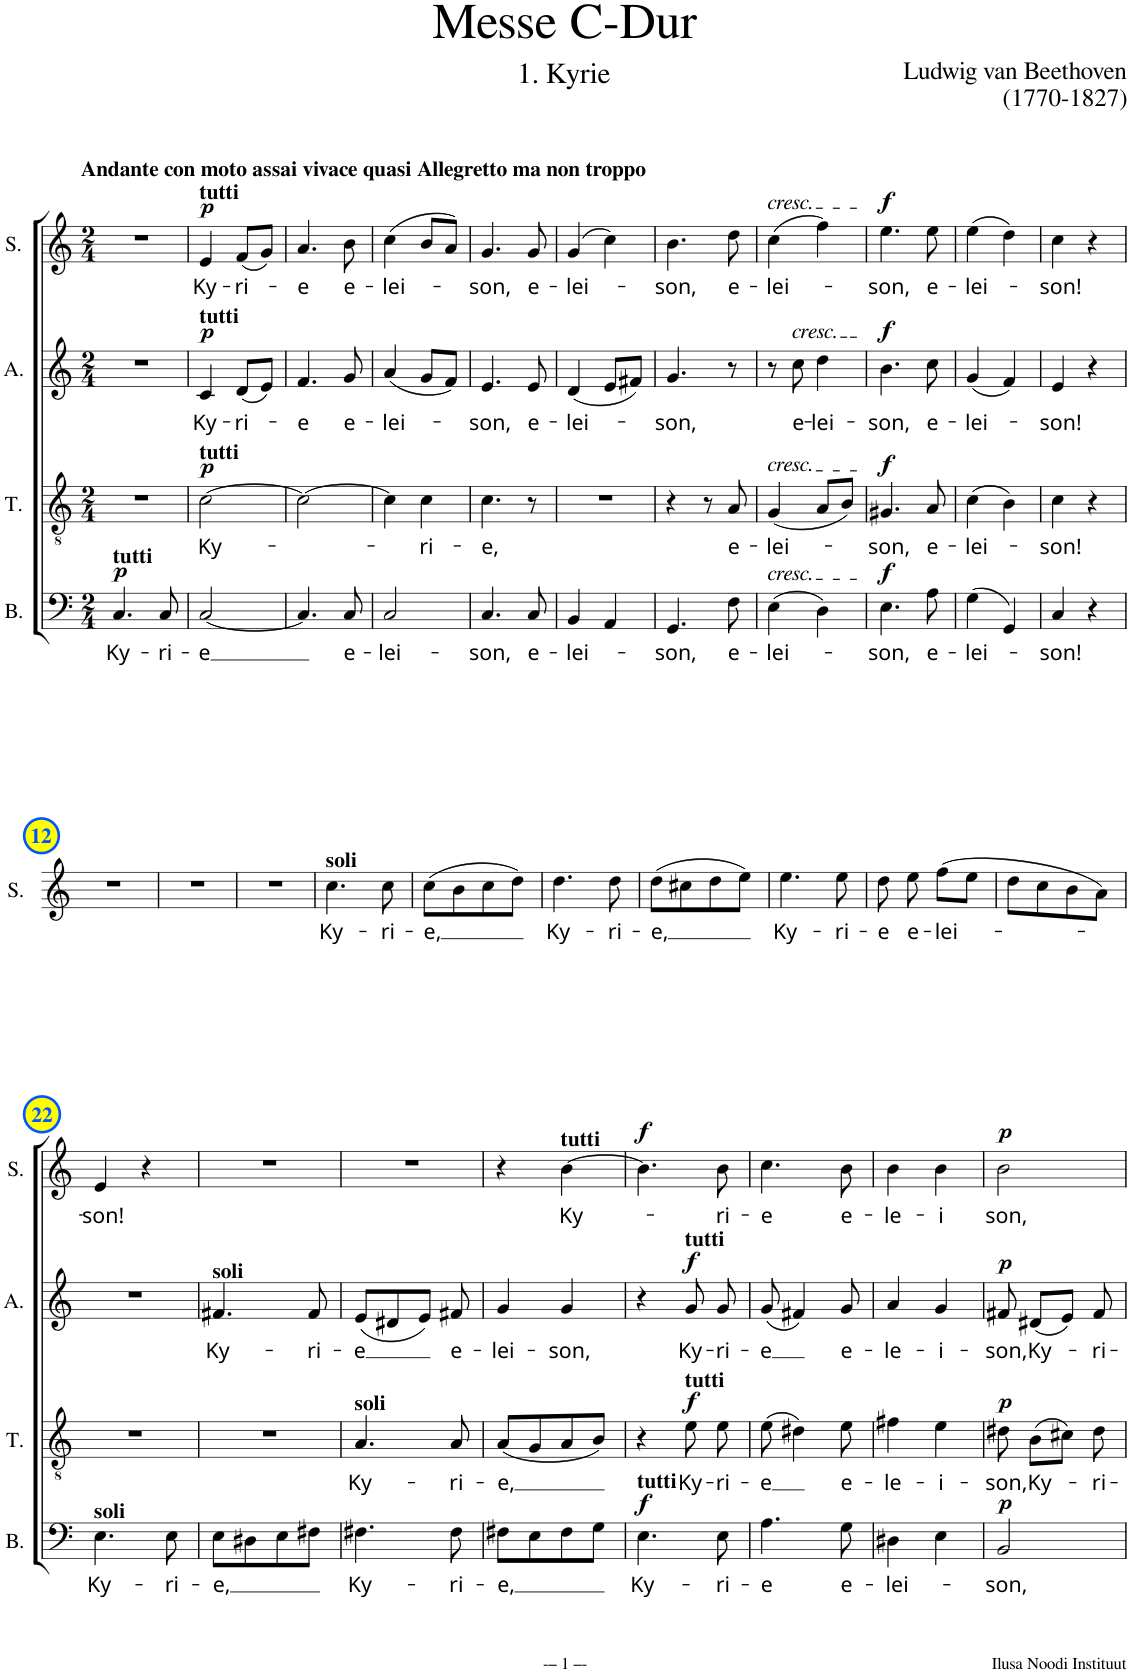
**kern	**text	**dynam	**kern	**text	**dynam	**kern	**text	**dynam	**kern	**text	**dynam
*part4	*part4	*part4	*part3	*part3	*part3	*part2	*part2	*part2	*part1	*part1	*part1
*staff4	*staff4	*staff4	*staff3	*staff3	*staff3	*staff2	*staff2	*staff2	*staff1	*staff1	*staff1
*I"B.	*	*	*I"T.	*	*	*I"A.	*	*	*I"S.	*	*
*I'B.	*	*	*I'T.	*	*	*I'A.	*	*	*I'S.	*	*
*clefF4	*	*	*clefGv2	*	*	*clefG2	*	*	*clefG2	*	*
*k[]	*	*	*k[]	*	*	*k[]	*	*	*k[]	*	*
*M2/4	*	*	*M2/4	*	*	*M2/4	*	*	*M2/4	*	*
=1	=1	=1	=1	=1	=1	=1	=1	=1	=1	=1	=1
!LO:TX:a:B:t=tutti	!	!	!	!	!	!	!	!	!	!	!
!	!LO:LY:b	!LO:DY:a	!	!	!	!	!	!	!	!	!
4.C/	Ky-	p	2r	.	.	2r	.	.	2r	.	.
!	!LO:LY:b	!	!	!	!	!	!	!	!	!	!
8C/	-ri-	.	.	.	.	.	.	.	.	.	.
=2	=2	=2	=2	=2	=2	=2	=2	=2	=2	=2	=2
!	!	!	!	!	!	!	!	!	!LO:TX:a:B:t=tutti	!	!
!	!	!	!	!	!	!LO:TX:a:B:t=tutti	!	!	!	!	!
!	!	!	!LO:TX:a:B:t=tutti	!	!	!	!	!	!	!	!
!	!LO:LY:b	!	!	!LO:LY:b	!LO:DY:a	!	!LO:LY:b	!LO:DY:a	!	!LO:LY:b	!LO:DY:a
[2C/	-e	.	[2c\	Ky-	p	4c/	Ky-	p	4e/	Ky-	p
!	!	!	!	!	!	!	!LO:LY:b	!	!	!LO:LY:b	!
.	.	.	.	.	.	(8d/L	-ri-	.	(8f/L	-ri-	.
.	.	.	.	.	.	8e/J)	.	.	8g/J)	.	.
=3	=3	=3	=3	=3	=3	=3	=3	=3	=3	=3	=3
!	!	!	!	!	!	!	!LO:LY:b	!	!	!LO:LY:b	!
4.C/]	.	.	2c\_	.	.	4.f/	-e	.	4.a/	-e	.
!	!LO:LY:b	!	!	!	!	!	!LO:LY:b	!	!	!LO:LY:b	!
8C/	e-	.	.	.	.	8g/	e-	.	8b\	e-	.
=4	=4	=4	=4	=4	=4	=4	=4	=4	=4	=4	=4
!	!LO:LY:b	!	!	!	!	!	!LO:LY:b	!	!	!LO:LY:b	!
2C/	-lei-	.	4c\]	.	.	(4a/	-lei-	.	(4cc\	-lei-	.
!	!	!	!	!LO:LY:b	!	!	!	!	!	!	!
.	.	.	4c\	-ri-	.	8g/L	.	.	8b/L	.	.
.	.	.	.	.	.	8f/J)	.	.	8a/J)	.	.
=5	=5	=5	=5	=5	=5	=5	=5	=5	=5	=5	=5
!	!LO:LY:b	!	!	!LO:LY:b	!	!	!LO:LY:b	!	!	!LO:LY:b	!
4.C/	-son,	.	4.c\	-e,	.	4.e/	-son,	.	4.g/	-son,	.
!	!LO:LY:b	!	!	!	!	!	!LO:LY:b	!	!	!LO:LY:b	!
8C/	e-	.	8r	.	.	8e/	e-	.	8g/	e-	.
=6	=6	=6	=6	=6	=6	=6	=6	=6	=6	=6	=6
!	!LO:LY:b	!	!	!	!	!	!LO:LY:b	!	!	!LO:LY:b	!
4BB/	-lei-	.	2r	.	.	(4d/	-lei-	.	(4g/	-lei-	.
4AA/	.	.	.	.	.	8e/L	.	.	4cc\)	.	.
.	.	.	.	.	.	8f#X/J)	.	.	.	.	.
=7	=7	=7	=7	=7	=7	=7	=7	=7	=7	=7	=7
!	!LO:LY:b	!	!	!	!	!	!LO:LY:b	!	!	!LO:LY:b	!
4.GG/	-son,	.	4r	.	.	4.g/	-son,	.	4.b\	-son,	.
.	.	.	8r	.	.	.	.	.	.	.	.
!	!LO:LY:b	!	!	!LO:LY:b	!	!	!	!	!	!LO:LY:b	!
8F\	e-	.	8A/	e-	.	8r	.	.	8dd\	e-	.
=8	=8	=8	=8	=8	=8	=8	=8	=8	=8	=8	=8
!	!	!	!	!	!	!	!	!	!LO:TX:a:i:t=cresc.	!	!
!	!	!	!LO:TX:a:i:t=cresc.	!	!	!	!	!	!	!	!
!LO:TX:a:i:t=cresc.	!	!	!	!	!	!	!	!	!	!	!
!	!LO:LY:b	!	!	!LO:LY:b	!	!	!	!	!	!LO:LY:b	!
(4E\	-lei-	.	(4G/	-lei-	.	8r	.	.	(4cc\	-lei-	.
!	!	!	!	!	!	!LO:TX:a:i:t=cresc.	!	!	!	!	!
!	!	!	!	!	!	!	!LO:LY:b	!	!	!	!
.	.	.	.	.	.	8cc\	e-	.	.	.	.
!	!	!	!	!	!	!	!LO:LY:b	!	!	!	!
4D\)	.	.	8A/L	.	.	4dd\	-lei-	.	4ff\)	.	.
.	.	.	8B/J)	.	.	.	.	.	.	.	.
=9	=9	=9	=9	=9	=9	=9	=9	=9	=9	=9	=9
!	!LO:LY:b	!LO:DY:a	!	!LO:LY:b	!LO:DY:a	!	!LO:LY:b	!LO:DY:a	!	!LO:LY:b	!LO:DY:a
4.E\	-son,	f	4.G#X/	-son,	f	4.b\	-son,	f	4.ee\	-son,	f
!	!LO:LY:b	!	!	!LO:LY:b	!	!	!LO:LY:b	!	!	!LO:LY:b	!
8A\	e-	.	8A/	e-	.	8cc\	e-	.	8ee\	e-	.
=10	=10	=10	=10	=10	=10	=10	=10	=10	=10	=10	=10
!	!LO:LY:b	!	!	!LO:LY:b	!	!	!LO:LY:b	!	!	!LO:LY:b	!
(4G\	-lei-	.	(4c\	-lei-	.	(4g/	-lei-	.	(4ee\	-lei-	.
4GG/)	.	.	4B\)	.	.	4f/)	.	.	4dd\)	.	.
=11	=11	=11	=11	=11	=11	=11	=11	=11	=11	=11	=11
!	!LO:LY:b	!	!	!LO:LY:b	!	!	!LO:LY:b	!	!	!LO:LY:b	!
4C/	-son!	.	4c\	-son!	.	4e/	-son!	.	4cc\	-son!	.
4r	.	.	4r	.	.	4r	.	.	4r	.	.
!!LO:LB:g=z
=12	=12	=12	=12	=12	=12	=12	=12	=12	=12	=12	=12
2r	.	.	2r	.	.	2r	.	.	2r	.	.
=13	=13	=13	=13	=13	=13	=13	=13	=13	=13	=13	=13
2r	.	.	2r	.	.	2r	.	.	2r	.	.
=14	=14	=14	=14	=14	=14	=14	=14	=14	=14	=14	=14
2r	.	.	2r	.	.	2r	.	.	2r	.	.
=15	=15	=15	=15	=15	=15	=15	=15	=15	=15	=15	=15
!	!	!	!	!	!	!	!	!	!LO:TX:a:B:t=soli	!	!
!	!	!	!	!	!	!	!	!	!	!LO:LY:b	!
2r	.	.	2r	.	.	2r	.	.	4.cc\	Ky-	.
!	!	!	!	!	!	!	!	!	!	!LO:LY:b	!
.	.	.	.	.	.	.	.	.	8cc\	-ri-	.
=16	=16	=16	=16	=16	=16	=16	=16	=16	=16	=16	=16
!	!	!	!	!	!	!	!	!	!	!LO:LY:b	!
2r	.	.	2r	.	.	2r	.	.	(8cc\L	-e,	.
.	.	.	.	.	.	.	.	.	8b\	.	.
.	.	.	.	.	.	.	.	.	8cc\	.	.
.	.	.	.	.	.	.	.	.	8dd\J)	.	.
=17	=17	=17	=17	=17	=17	=17	=17	=17	=17	=17	=17
!	!	!	!	!	!	!	!	!	!	!LO:LY:b	!
2r	.	.	2r	.	.	2r	.	.	4.dd\	Ky-	.
!	!	!	!	!	!	!	!	!	!	!LO:LY:b	!
.	.	.	.	.	.	.	.	.	8dd\	-ri-	.
=18	=18	=18	=18	=18	=18	=18	=18	=18	=18	=18	=18
!	!	!	!	!	!	!	!	!	!	!LO:LY:b	!
2r	.	.	2r	.	.	2r	.	.	(8dd\L	-e,	.
.	.	.	.	.	.	.	.	.	8cc#X\	.	.
.	.	.	.	.	.	.	.	.	8dd\	.	.
.	.	.	.	.	.	.	.	.	8ee\J)	.	.
=19	=19	=19	=19	=19	=19	=19	=19	=19	=19	=19	=19
!	!	!	!	!	!	!	!	!	!	!LO:LY:b	!
2r	.	.	2r	.	.	2r	.	.	4.ee\	Ky-	.
!	!	!	!	!	!	!	!	!	!	!LO:LY:b	!
.	.	.	.	.	.	.	.	.	8ee\	-ri-	.
=20	=20	=20	=20	=20	=20	=20	=20	=20	=20	=20	=20
!	!	!	!	!	!	!	!	!	!	!LO:LY:b	!
2r	.	.	2r	.	.	2r	.	.	8dd\	-e	.
!	!	!	!	!	!	!	!	!	!	!LO:LY:b	!
.	.	.	.	.	.	.	.	.	8ee\	e-	.
!	!	!	!	!	!	!	!	!	!	!LO:LY:b	!
.	.	.	.	.	.	.	.	.	(8ff\L	-lei-	.
.	.	.	.	.	.	.	.	.	8ee\J	.	.
=21	=21	=21	=21	=21	=21	=21	=21	=21	=21	=21	=21
2r	.	.	2r	.	.	2r	.	.	8dd\L	.	.
.	.	.	.	.	.	.	.	.	8cc\	.	.
.	.	.	.	.	.	.	.	.	8b\	.	.
.	.	.	.	.	.	.	.	.	8a\J)	.	.
!!LO:LB:g=z
=22	=22	=22	=22	=22	=22	=22	=22	=22	=22	=22	=22
!LO:TX:a:B:t=soli	!	!	!	!	!	!	!	!	!	!	!
!	!LO:LY:b	!	!	!	!	!	!	!	!	!LO:LY:b	!
4.E\	Ky-	.	2r	.	.	2r	.	.	4e/	-son!	.
.	.	.	.	.	.	.	.	.	4r	.	.
!	!LO:LY:b	!	!	!	!	!	!	!	!	!	!
8E\	-ri-	.	.	.	.	.	.	.	.	.	.
=23	=23	=23	=23	=23	=23	=23	=23	=23	=23	=23	=23
!	!	!	!	!	!	!LO:TX:a:B:t=soli	!	!	!	!	!
!	!LO:LY:b	!	!	!	!	!	!LO:LY:b	!	!	!	!
8E\L	-e,	.	2r	.	.	4.f#X/	Ky-	.	2r	.	.
8D#X\	.	.	.	.	.	.	.	.	.	.	.
8E\	.	.	.	.	.	.	.	.	.	.	.
!	!	!	!	!	!	!	!LO:LY:b	!	!	!	!
8F#X\J	.	.	.	.	.	8f#/	-ri-	.	.	.	.
=24	=24	=24	=24	=24	=24	=24	=24	=24	=24	=24	=24
!	!	!	!LO:TX:a:B:t=soli	!	!	!	!	!	!	!	!
!	!LO:LY:b	!	!	!LO:LY:b	!	!	!LO:LY:b	!	!	!	!
4.F#X\	Ky-	.	4.A/	Ky-	.	(8e/L	-e	.	2r	.	.
.	.	.	.	.	.	8d#X/	.	.	.	.	.
.	.	.	.	.	.	8e/J)	.	.	.	.	.
!	!LO:LY:b	!	!	!LO:LY:b	!	!	!LO:LY:b	!	!	!	!
8F#\	-ri-	.	8A/	-ri-	.	8f#X/	e-	.	.	.	.
=25	=25	=25	=25	=25	=25	=25	=25	=25	=25	=25	=25
!	!LO:LY:b	!	!	!LO:LY:b	!	!	!LO:LY:b	!	!	!	!
8F#X\L	-e,	.	(8A/L	-e,	.	4g/	-lei-	.	4r	.	.
8E\	.	.	8G/	.	.	.	.	.	.	.	.
!	!	!	!	!	!	!	!	!	!LO:TX:a:B:t=tutti	!	!
!	!	!	!	!	!	!	!LO:LY:b	!	!	!LO:LY:b	!
8F#\	.	.	8A/	.	.	4g/	-son,	.	[4b\	Ky-	.
8G\J	.	.	8B/J)	.	.	.	.	.	.	.	.
=26	=26	=26	=26	=26	=26	=26	=26	=26	=26	=26	=26
!LO:TX:a:B:t=tutti	!	!	!	!	!	!	!	!	!	!	!
!	!LO:LY:b	!LO:DY:a	!	!	!	!	!	!	!	!	!LO:DY:a
4.E\	Ky-	f	4r	.	.	4r	.	.	4.b\]	.	f
!	!	!	!	!	!	!LO:TX:a:B:t=tutti	!	!	!	!	!
!	!	!	!LO:TX:a:B:t=tutti	!	!	!	!	!	!	!	!
!	!	!	!	!LO:LY:b	!LO:DY:a	!	!LO:LY:b	!LO:DY:a	!	!	!
.	.	.	8e\	Ky-	f	8g/	Ky-	f	.	.	.
!	!LO:LY:b	!	!	!LO:LY:b	!	!	!LO:LY:b	!	!	!LO:LY:b	!
8E\	-ri-	.	8e\	-ri-	.	8g/	-ri-	.	8b\	-ri-	.
=27	=27	=27	=27	=27	=27	=27	=27	=27	=27	=27	=27
!	!LO:LY:b	!	!	!LO:LY:b	!	!	!LO:LY:b	!	!	!LO:LY:b	!
4.A\	-e	.	(8e\	-e	.	(8g/	-e	.	4.cc\	-e	.
.	.	.	4d#X\)	.	.	4f#X/)	.	.	.	.	.
!	!LO:LY:b	!	!	!LO:LY:b	!	!	!LO:LY:b	!	!	!LO:LY:b	!
8G\	e-	.	8e\	e-	.	8g/	e-	.	8b\	e-	.
=28	=28	=28	=28	=28	=28	=28	=28	=28	=28	=28	=28
!	!LO:LY:b	!	!	!LO:LY:b	!	!	!LO:LY:b	!	!	!LO:LY:b	!
4D#X\	-lei-	.	4f#X\	-le-	.	4a/	-le-	.	4b\	-le-	.
!	!	!	!	!LO:LY:b	!	!	!LO:LY:b	!	!	!LO:LY:b	!
4E\	.	.	4e\	-i-	.	4g/	-i-	.	4b\	-i	.
=29	=29	=29	=29	=29	=29	=29	=29	=29	=29	=29	=29
!	!LO:LY:b	!LO:DY:a	!	!LO:LY:b	!LO:DY:a	!	!LO:LY:b	!LO:DY:a	!	!LO:LY:b	!LO:DY:a
2BB/	-son,	p	8d#X\	-son,	p	8f#X/	-son,	p	2b\	son,	p
!	!	!	!	!LO:LY:b	!	!	!LO:LY:b	!	!	!	!
.	.	.	(8B\L	Ky-	.	(8d#X/L	Ky-	.	.	.	.
.	.	.	8c#X\J)	.	.	8e/J)	.	.	.	.	.
!	!	!	!	!LO:LY:b	!	!	!LO:LY:b	!	!	!	!
.	.	.	8d#\	-ri-	.	8f#/	-ri-	.	.	.	.
=	=	=	=	=	=	=	=	=	=	=	=
*-	*-	*-	*-	*-	*-	*-	*-	*-	*-	*-	*-
